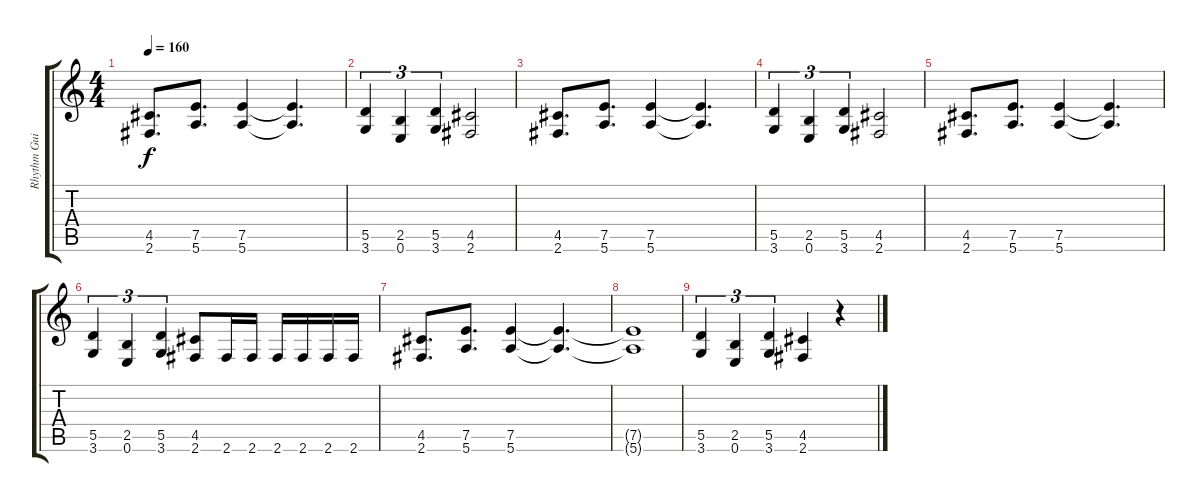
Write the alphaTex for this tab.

\track ("Rhythm Guitar" "Rhythm Gui") {instrument distortionguitar}
\staff {score tabs}
\tuning (E4 B3 G3 D3 A2 E2) {hide}
\ts (4 4)
\tempo 160
\clef g2
\ks c
(4.5 2.6).8{d dy f} (7.5 5.6).8{d} (7.5 5.6).4 (7.5{t} 5.6{t}).4{d} |
(5.5 3.6).4{tu (3 2)} (2.5 0.6).4{tu (3 2)} (5.5 3.6).4{tu (3 2)} (4.5 2.6).2 |
(4.5 2.6).8{d} (7.5 5.6).8{d} (7.5 5.6).4 (7.5{t} 5.6{t}).4{d} |
(5.5 3.6).4{tu (3 2)} (2.5 0.6).4{tu (3 2)} (5.5 3.6).4{tu (3 2)} (4.5 2.6).2 |
(4.5 2.6).8{d} (7.5 5.6).8{d} (7.5 5.6).4 (7.5{t} 5.6{t}).4{d} |
(5.5 3.6).4{tu (3 2)} (2.5 0.6).4{tu (3 2)} (5.5 3.6).4{tu (3 2)} (4.5 2.6).8 2.6.16 2.6.16 2.6.16 2.6.16 2.6.16 2.6.16 |
(4.5 2.6).8{d} (7.5 5.6).8{d} (7.5 5.6).4 (7.5{t} 5.6{t}).4{d} |
(7.5{t} 5.6{t}).1 |
(5.5 3.6).4{tu (3 2)} (2.5 0.6).4{tu (3 2)} (5.5 3.6).4{tu (3 2)} (4.5 2.6).4 r.4
